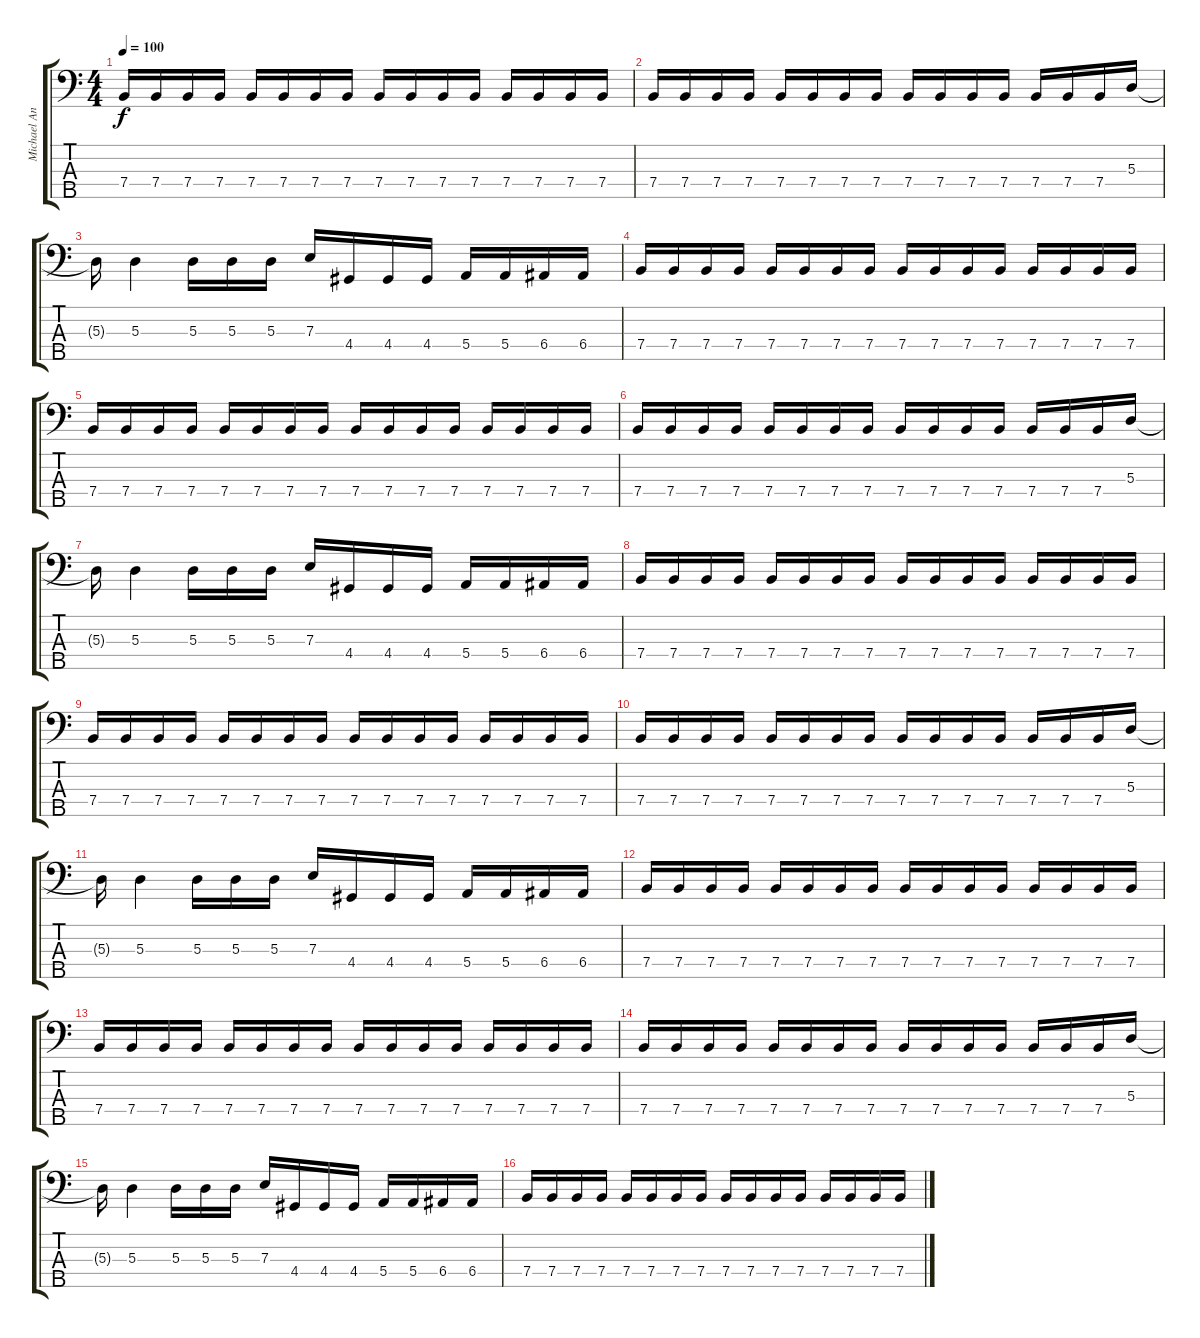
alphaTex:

\track ("Michael Anthony" "Michael An") {instrument electricbassfinger}
\staff {score tabs}
\tuning (G2 D2 A1 E1 B0) {hide}
\ts (4 4)
\tempo 100
\clef f4
\ks c
7.4.16{dy f} 7.4.16 7.4.16 7.4.16 7.4.16 7.4.16 7.4.16 7.4.16 7.4.16 7.4.16 7.4.16 7.4.16 7.4.16 7.4.16 7.4.16 7.4.16 |
7.4.16 7.4.16 7.4.16 7.4.16 7.4.16 7.4.16 7.4.16 7.4.16 7.4.16 7.4.16 7.4.16 7.4.16 7.4.16 7.4.16 7.4.16 5.3.16 |
5.3{t}.16 5.3.4 5.3.16 5.3.16 5.3.16 7.3.16 4.4.16 4.4.16 4.4.16 5.4.16 5.4.16 6.4.16 6.4.16 |
7.4.16 7.4.16 7.4.16 7.4.16 7.4.16 7.4.16 7.4.16 7.4.16 7.4.16 7.4.16 7.4.16 7.4.16 7.4.16 7.4.16 7.4.16 7.4.16 |
7.4.16 7.4.16 7.4.16 7.4.16 7.4.16 7.4.16 7.4.16 7.4.16 7.4.16 7.4.16 7.4.16 7.4.16 7.4.16 7.4.16 7.4.16 7.4.16 |
7.4.16 7.4.16 7.4.16 7.4.16 7.4.16 7.4.16 7.4.16 7.4.16 7.4.16 7.4.16 7.4.16 7.4.16 7.4.16 7.4.16 7.4.16 5.3.16 |
5.3{t}.16 5.3.4 5.3.16 5.3.16 5.3.16 7.3.16 4.4.16 4.4.16 4.4.16 5.4.16 5.4.16 6.4.16 6.4.16 |
7.4.16 7.4.16 7.4.16 7.4.16 7.4.16 7.4.16 7.4.16 7.4.16 7.4.16 7.4.16 7.4.16 7.4.16 7.4.16 7.4.16 7.4.16 7.4.16 |
7.4.16 7.4.16 7.4.16 7.4.16 7.4.16 7.4.16 7.4.16 7.4.16 7.4.16 7.4.16 7.4.16 7.4.16 7.4.16 7.4.16 7.4.16 7.4.16 |
7.4.16 7.4.16 7.4.16 7.4.16 7.4.16 7.4.16 7.4.16 7.4.16 7.4.16 7.4.16 7.4.16 7.4.16 7.4.16 7.4.16 7.4.16 5.3.16 |
5.3{t}.16 5.3.4 5.3.16 5.3.16 5.3.16 7.3.16 4.4.16 4.4.16 4.4.16 5.4.16 5.4.16 6.4.16 6.4.16 |
7.4.16 7.4.16 7.4.16 7.4.16 7.4.16 7.4.16 7.4.16 7.4.16 7.4.16 7.4.16 7.4.16 7.4.16 7.4.16 7.4.16 7.4.16 7.4.16 |
7.4.16 7.4.16 7.4.16 7.4.16 7.4.16 7.4.16 7.4.16 7.4.16 7.4.16 7.4.16 7.4.16 7.4.16 7.4.16 7.4.16 7.4.16 7.4.16 |
7.4.16 7.4.16 7.4.16 7.4.16 7.4.16 7.4.16 7.4.16 7.4.16 7.4.16 7.4.16 7.4.16 7.4.16 7.4.16 7.4.16 7.4.16 5.3.16 |
5.3{t}.16 5.3.4 5.3.16 5.3.16 5.3.16 7.3.16 4.4.16 4.4.16 4.4.16 5.4.16 5.4.16 6.4.16 6.4.16 |
7.4.16 7.4.16 7.4.16 7.4.16 7.4.16 7.4.16 7.4.16 7.4.16 7.4.16 7.4.16 7.4.16 7.4.16 7.4.16 7.4.16 7.4.16 7.4.16
